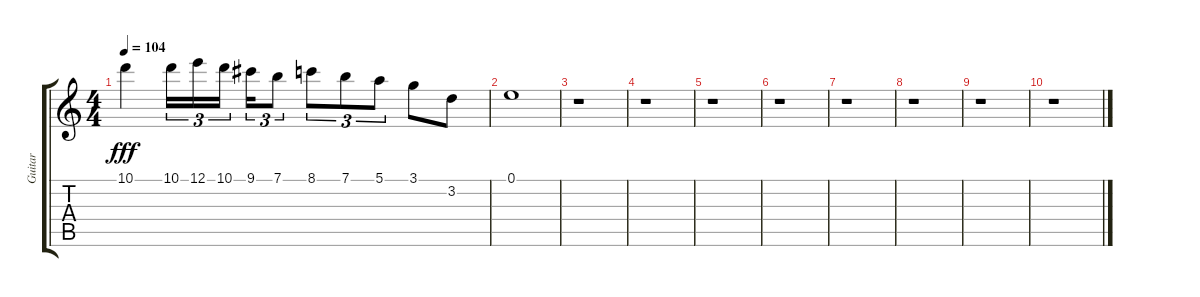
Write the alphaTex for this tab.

\track ("Guitar  " "Guitar  ") {instrument distortionguitar}
\staff {score tabs}
\tuning (E4 B3 G3 D3 A2 E2) {hide}
\ts (4 4)
\tempo 104
\clef g2
\ks c
10.1.4{dy fff} 10.1.16{tu (3 2)} 12.1.16{tu (3 2)} 10.1.16{tu (3 2)} 9.1.16{tu (3 2)} 7.1.8{tu (3 2)} 8.1.8{tu (3 2)} 7.1.8{tu (3 2)} 5.1.8{tu (3 2)} 3.1.8 3.2.8 |
0.1.1 |
r.1 |
r.1 |
r.1 |
r.1 |
r.1 |
r.1 |
r.1 |
r.1
